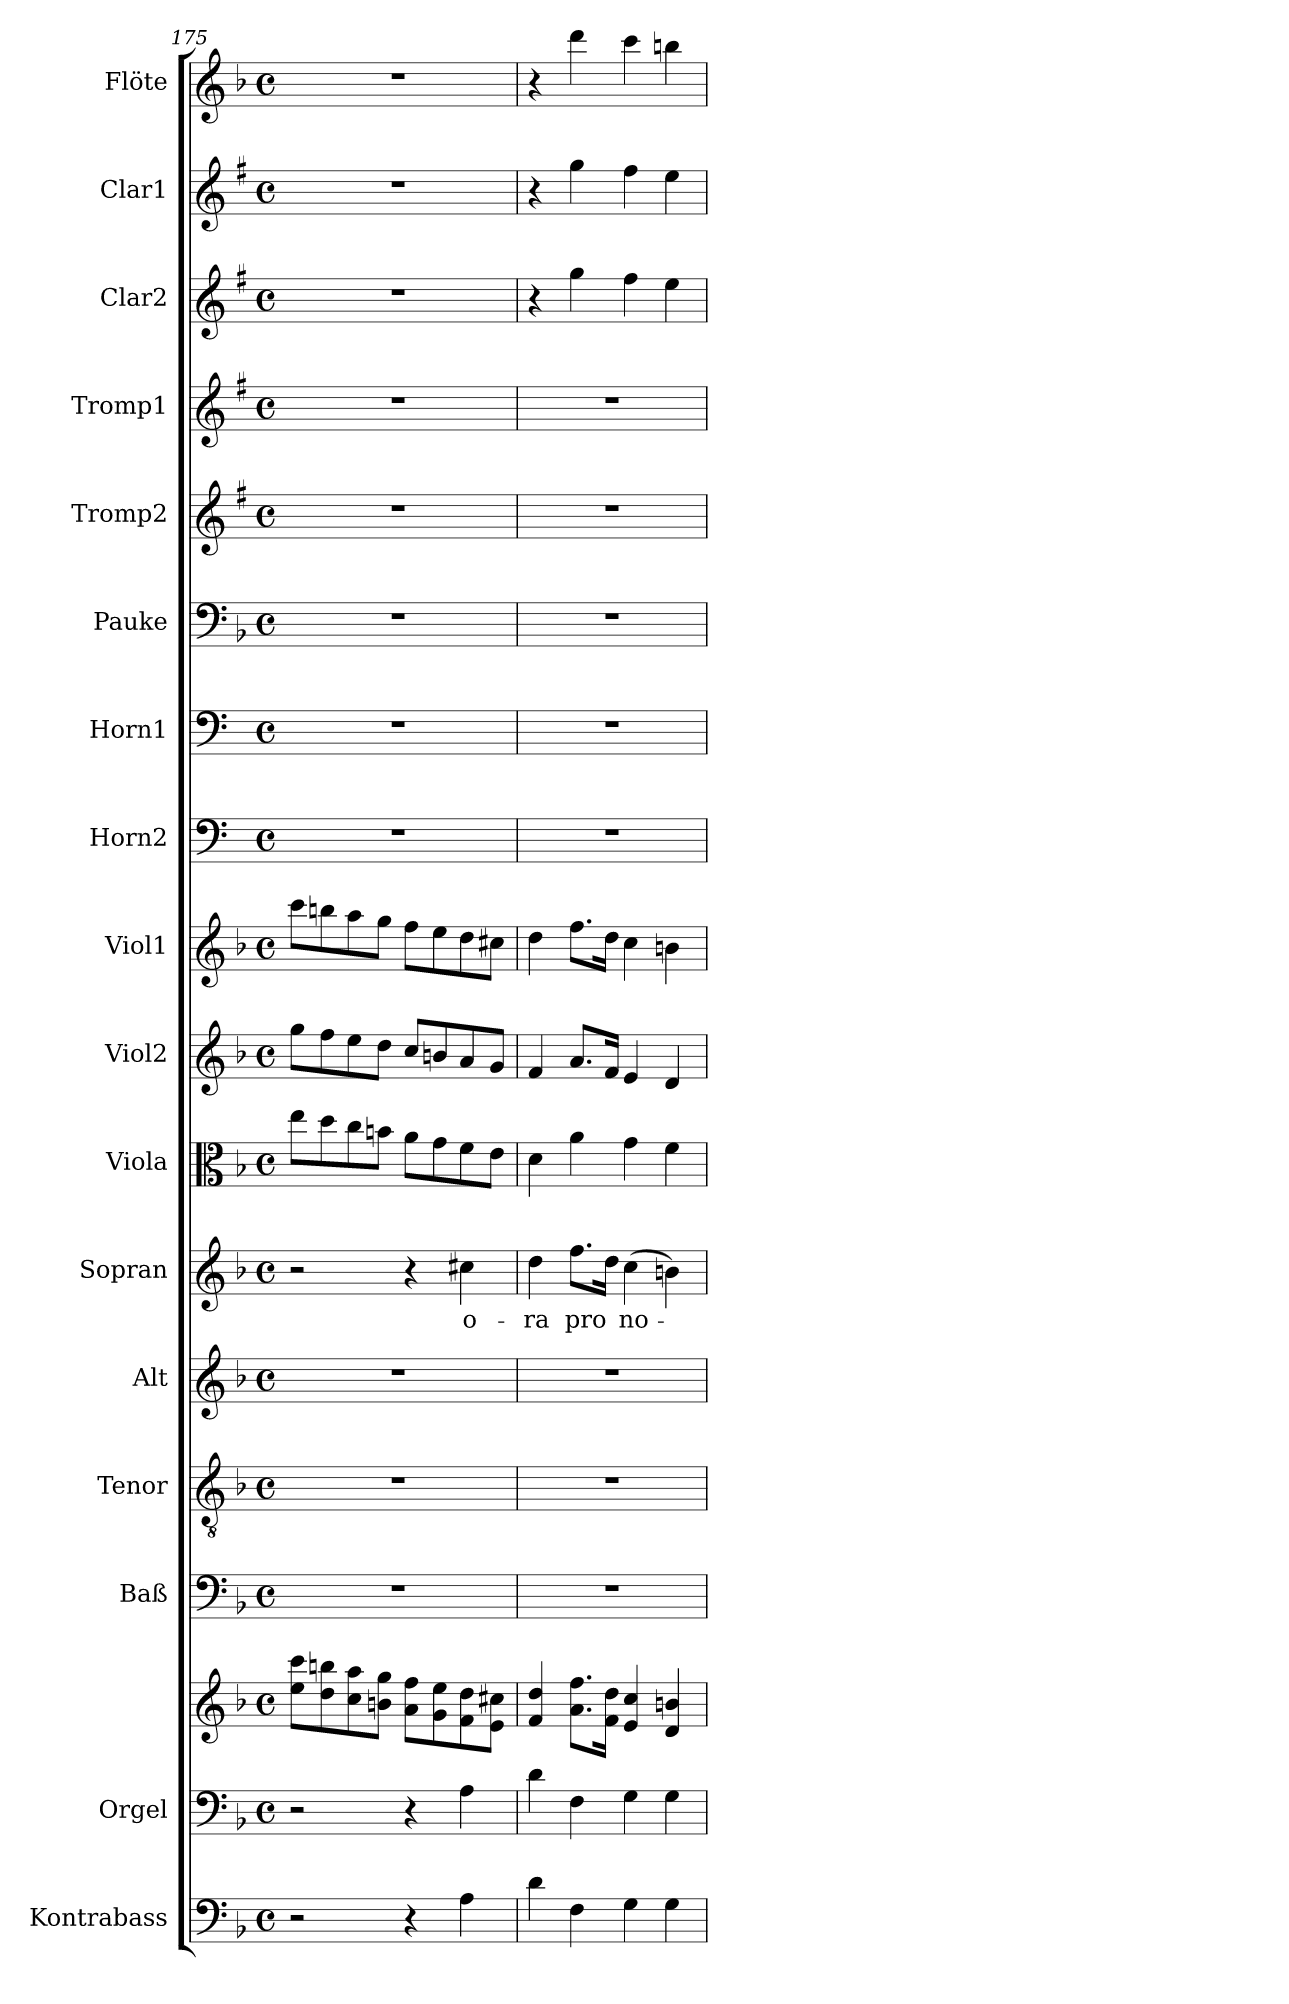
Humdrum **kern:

**kern	**kern	**kern	**kern	**kern	**kern	**kern	**text	**kern	**kern	**kern	**kern	**kern	**kern	**kern	**kern	**kern	**kern	**kern
*part17	*part16	*part16	*part15	*part14	*part13	*part12	*part12	*part11	*part10	*part9	*part8	*part7	*part6	*part5	*part4	*part3	*part2	*part1
*staff18	*staff17	*staff16	*staff15	*staff14	*staff13	*staff12	*staff12	*staff11	*staff10	*staff9	*staff8	*staff7	*staff6	*staff5	*staff4	*staff3	*staff2	*staff1
*I"Kontrabass	*I"Orgel	*	*I"Baß	*I"Tenor	*I"Alt	*I"Sopran	*	*I"Viola	*I"Viol2	*I"Viol1	*I"Horn2	*I"Horn1	*I"Pauke	*I"Tromp2	*I"Tromp1	*I"Clar2	*I"Clar1	*I"Flöte
*I'Kb	*	*	*I'B	*I'T	*I'A	*I'S	*	*I'Vla	*I'Vl2	*I'Vl1	*I'Hr2	*I'Hr1	*I'Pk	*I'Tr2	*I'Tr1	*I'Cl2	*I'Cl1	*I'Fl
!!LO:PB:g=z
*clefF4	*clefF4	*clefG2	*clefF4	*clefGv2	*clefG2	*clefG2	*	*clefC3	*clefG2	*clefG2	*clefF4	*clefF4	*clefF4	*clefG2	*clefG2	*clefG2	*clefG2	*clefG2
*ITrd7c12	*	*	*	*	*	*	*	*	*	*	*ITrd4c7	*ITrd4c7	*	*ITrd1c2	*ITrd1c2	*ITrd1c2	*ITrd1c2	*
*k[b-]	*k[b-]	*k[b-]	*k[b-]	*k[b-]	*k[b-]	*k[b-]	*	*k[b-]	*k[b-]	*k[b-]	*k[b-]	*k[b-]	*k[b-]	*k[b-]	*k[b-]	*k[b-]	*k[b-]	*k[b-]
*F:	*F:	*F:	*F:	*F:	*F:	*F:	*	*F:	*F:	*F:	*F:	*F:	*F:	*F:	*F:	*F:	*F:	*F:
*M4/4	*M4/4	*M4/4	*M4/4	*M4/4	*M4/4	*M4/4	*	*M4/4	*M4/4	*M4/4	*M4/4	*M4/4	*M4/4	*M4/4	*M4/4	*M4/4	*M4/4	*M4/4
*met(c)	*met(c)	*met(c)	*met(c)	*met(c)	*met(c)	*met(c)	*	*met(c)	*met(c)	*met(c)	*met(c)	*met(c)	*met(c)	*met(c)	*met(c)	*met(c)	*met(c)	*met(c)
=175	=175	=175	=175	=175	=175	=175	=175	=175	=175	=175	=175	=175	=175	=175	=175	=175	=175	=175
2r	2r	8ee\ 8ccc\L	1r	1r	1r	2r	.	8ee\L	8gg\L	8ccc\L	1r	1r	1r	1r	1r	1r	1r	1r
.	.	8dd\ 8bbn\	.	.	.	.	.	8dd\	8ff\	8bbn\	.	.	.	.	.	.	.	.
.	.	8cc\ 8aa\	.	.	.	.	.	8cc\	8ee\	8aa\	.	.	.	.	.	.	.	.
.	.	8bn\ 8gg\J	.	.	.	.	.	8bn\J	8dd\J	8gg\J	.	.	.	.	.	.	.	.
4r	4r	8a\ 8ff\L	.	.	.	4r	.	8a\L	8cc/L	8ff\L	.	.	.	.	.	.	.	.
.	.	8g\ 8ee\	.	.	.	.	.	8g\	8bn/	8ee\	.	.	.	.	.	.	.	.
!	!	!	!	!	!	!	!LO:LY:b	!	!	!	!	!	!	!	!	!	!	!
4AA\	4A\	8f\ 8dd\	.	.	.	4cc#X\	o-	8f\	8a/	8dd\	.	.	.	.	.	.	.	.
.	.	8e\ 8cc#X\J	.	.	.	.	.	8e\J	8g/J	8cc#X\J	.	.	.	.	.	.	.	.
=176	=176	=176	=176	=176	=176	=176	=176	=176	=176	=176	=176	=176	=176	=176	=176	=176	=176	=176
!	!	!	!	!	!	!	!LO:LY:b	!	!	!	!	!	!	!	!	!	!	!
4D\	4d\	4f/ 4dd/	1r	1r	1r	4dd\	-ra	4d\	4f/	4dd\	1r	1r	1r	1r	1r	4r	4r	4r
!	!	!	!	!	!	!	!LO:LY:b	!	!	!	!	!	!	!	!	!	!	!
4FF\	4F\	8.a\ 8.ff\L	.	.	.	8.ff\L	pro	4a\	8.a/L	8.ff\L	.	.	.	.	.	4ff\	4ff\	4ddd\
.	.	16f\ 16dd\Jk	.	.	.	16dd\Jk	.	.	16f/Jk	16dd\Jk	.	.	.	.	.	.	.	.
!	!	!	!	!	!	!	!LO:LY:b	!	!	!	!	!	!	!	!	!	!	!
4GG\	4G\	4e/ 4cc/	.	.	.	(>4cc\	no-	4g\	4e/	4cc\	.	.	.	.	.	4ee\	4ee\	4ccc\
4GG\	4G\	4d/ 4bn/	.	.	.	4bn\)	.	4f\	4d/	4bn\	.	.	.	.	.	4dd\	4dd\	4bbn\
=	=	=	=	=	=	=	=	=	=	=	=	=	=	=	=	=	=	=
*-	*-	*-	*-	*-	*-	*-	*-	*-	*-	*-	*-	*-	*-	*-	*-	*-	*-	*-
